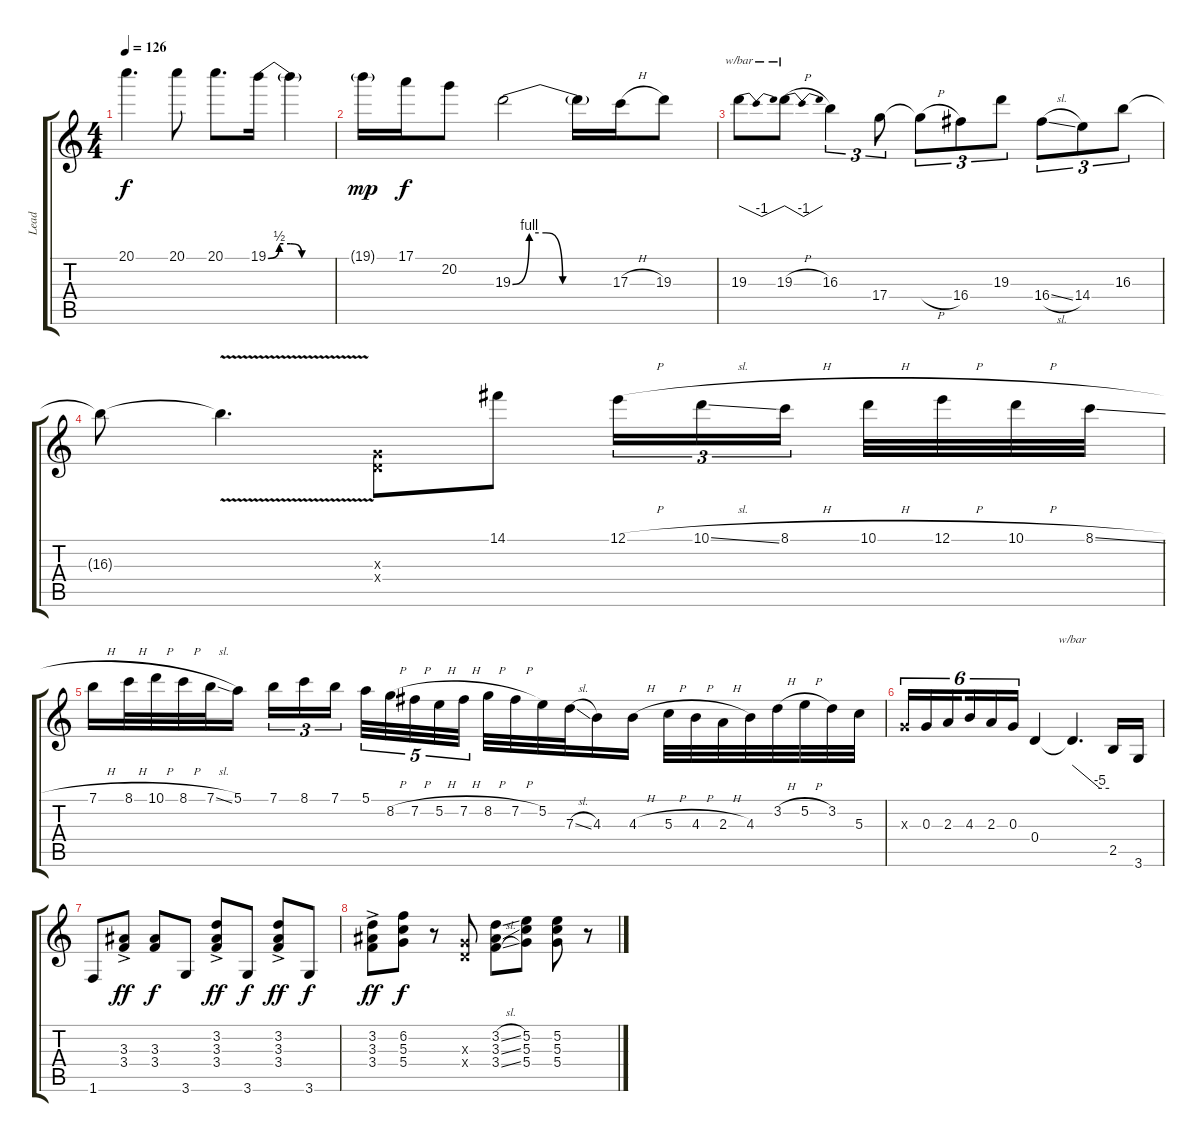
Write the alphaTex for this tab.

\track ("Lead" "Lead") {instrument distortionguitar}
\staff {score tabs}
\tuning (E4 B3 G3 D3 A2 E2) {hide}
\ts (4 4)
\tempo 126
\clef g2
\ks c
20.1{t}.4{d dy f} 20.1.8 20.1.8{d} 19.1{be (custom 0 0 10 2 20 2 30 0 60 0)}.16 19.1{t}.4 |
19.1{g}.16{dy mp} 17.1.16{dy f} 20.2.8 19.3{be (custom 0 0 10 4 20 4 30 0 60 0)}.2 19.3{t}.16 17.3{h}.16 19.3.8 |
19.3.8{tbe (dip default 0 0 30 -4 60 0)} 19.3{h}.8{tbe (dip default 0 0 30 -4 60 0)} 16.3.4{tu (3 2)} 17.4.8{tu (3 2)} 17.4{h t}.8{tu (3 2)} 16.4.8{tu (3 2)} 19.3.8{tu (3 2)} 16.4{sl}.8{tu (3 2)} 14.4.8{tu (3 2)} 16.3.8{tu (3 2)} |
16.3{t}.8 16.3{v t}.4{d} (0.3{x} 0.4{x}).8 14.1.8 12.1{h}.16{tu (3 2)} 10.1{sl}.16{tu (3 2)} 8.1{h}.16{tu (3 2) beam splitsecondary} 10.1{h}.32 12.1{h}.32 10.1{h}.32 8.1{sl}.32 |
7.1{h}.16 8.1{h}.32 10.1{h}.32 8.1{h}.32 7.1{sl}.32 5.1.16 7.1.16{tu (3 2)} 8.1.16{tu (3 2)} 7.1.16{tu (3 2) beam splitsecondary} 5.1.32{tu (5 4)} 8.2{h}.32{tu (5 4)} 7.2{h}.32{tu (5 4)} 5.2{h}.32{tu (5 4)} 7.2{h}.32{tu (5 4)} 8.2{h}.32 7.2{h}.32 5.2.32 7.3{sl}.32 4.3.16 4.3{h}.16 5.3{h}.32 4.3{h}.32 2.3{h}.32 4.3.32 3.2{h}.32 5.2{h}.32 3.2.32 5.3.32 |
0.3{x}.16{tu (6 4)} 0.3.16{tu (6 4)} 2.3.16{tu (6 4) beam splitsecondary} 4.3.16{tu (6 4)} 2.3.16{tu (6 4)} 0.3.16{tu (6 4)} 0.4.4 0.4{t}.4{d tbe (custom default 0 0 45 -20 60 -20)} 2.5.16 3.6.16 |
1.6.8 (3.3{ac} 3.4{ac}).8{dy ff} (3.3 3.4).8{dy f} 3.6.8 (3.2{ac} 3.3 3.4).8{dy ff} 3.6.8{dy f} (3.2{ac} 3.3{ac} 3.4{ac}).8{dy ff} 3.6.8{dy f} |
(3.2{ac} 3.3{ac} 3.4{ac}).8{dy ff} (6.2 5.3 5.4).8{dy f} r.8 (0.3{x} 0.4{x}).8 (3.2{sl} 3.3{sl} 3.4{sl}).8 (5.2 5.3 5.4).8 (5.2 5.3 5.4).8 r.8
